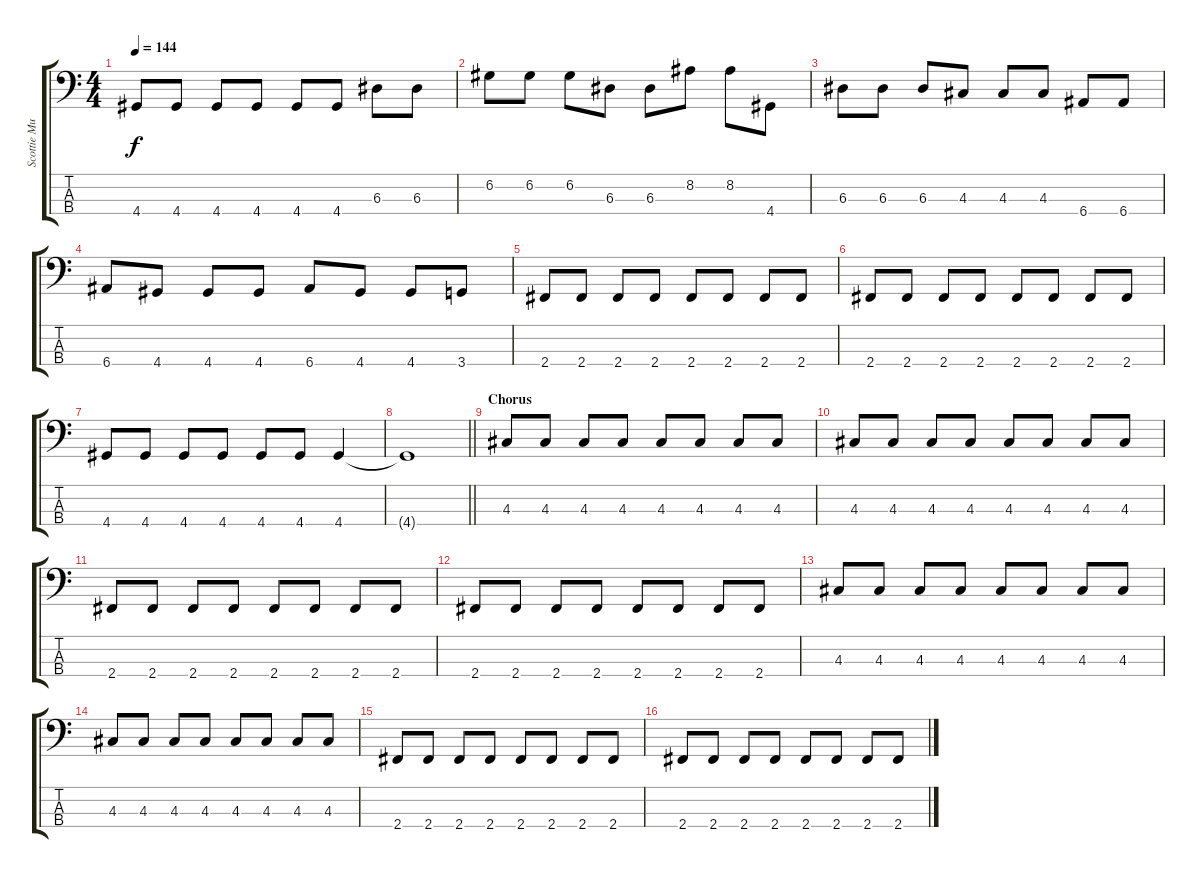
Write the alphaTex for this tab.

\track ("Scottie Murphy - Bass" "Scottie Mu") {instrument electricbasspick}
\staff {score tabs}
\tuning (G2 D2 A1 E1) {hide}
\ts (4 4)
\tempo 144
\clef f4
\ks c
4.4.8{dy f} 4.4.8 4.4.8 4.4.8 4.4.8 4.4.8 6.3.8 6.3.8 |
6.2.8 6.2.8 6.2.8 6.3.8 6.3.8 8.2.8 8.2.8 4.4.8 |
6.3.8 6.3.8 6.3.8 4.3.8 4.3.8 4.3.8 6.4.8 6.4.8 |
6.4.8 4.4.8 4.4.8 4.4.8 6.4.8 4.4.8 4.4.8 3.4.8 |
2.4.8 2.4.8 2.4.8 2.4.8 2.4.8 2.4.8 2.4.8 2.4.8 |
2.4.8 2.4.8 2.4.8 2.4.8 2.4.8 2.4.8 2.4.8 2.4.8 |
4.4.8 4.4.8 4.4.8 4.4.8 4.4.8 4.4.8 4.4.4 |
\barLineRight lightlight
4.4{t}.1 |
\section ("" "Chorus")
4.3.8 4.3.8 4.3.8 4.3.8 4.3.8 4.3.8 4.3.8 4.3.8 |
4.3.8 4.3.8 4.3.8 4.3.8 4.3.8 4.3.8 4.3.8 4.3.8 |
2.4.8 2.4.8 2.4.8 2.4.8 2.4.8 2.4.8 2.4.8 2.4.8 |
2.4.8 2.4.8 2.4.8 2.4.8 2.4.8 2.4.8 2.4.8 2.4.8 |
4.3.8 4.3.8 4.3.8 4.3.8 4.3.8 4.3.8 4.3.8 4.3.8 |
4.3.8 4.3.8 4.3.8 4.3.8 4.3.8 4.3.8 4.3.8 4.3.8 |
2.4.8 2.4.8 2.4.8 2.4.8 2.4.8 2.4.8 2.4.8 2.4.8 |
2.4.8 2.4.8 2.4.8 2.4.8 2.4.8 2.4.8 2.4.8 2.4.8
